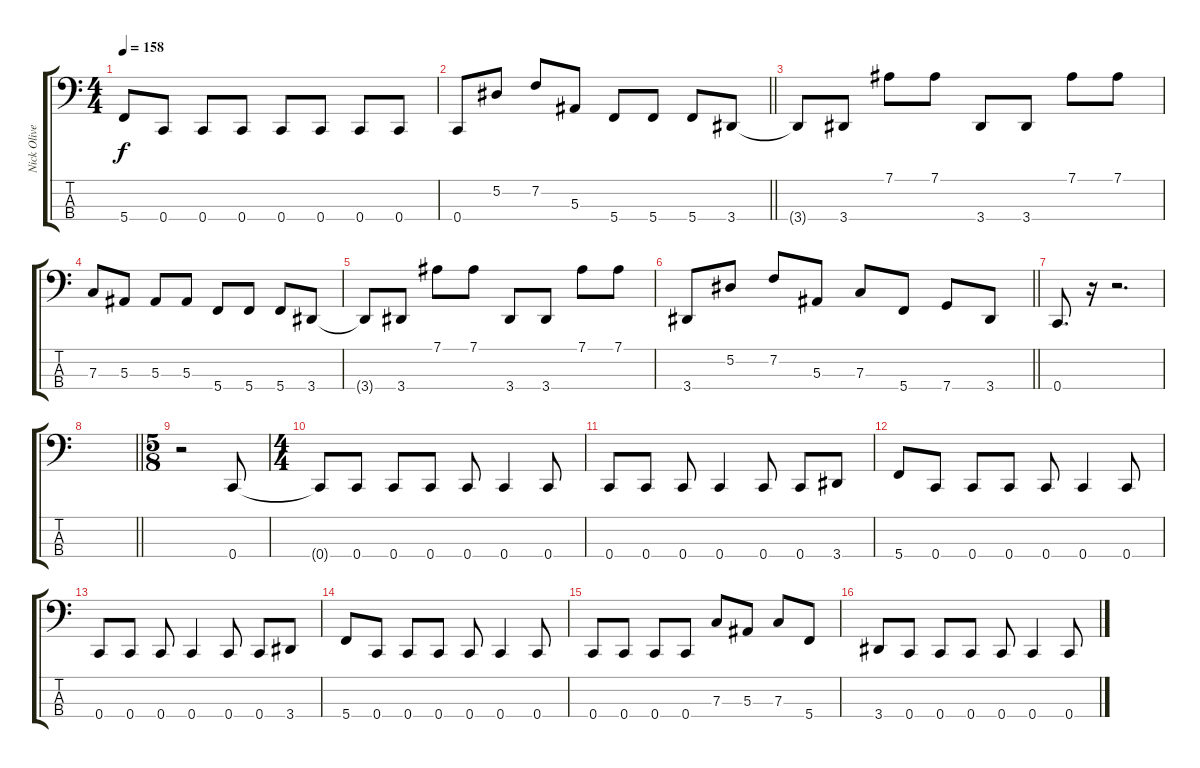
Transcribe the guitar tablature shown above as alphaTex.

\track ("Nick Oliveri" "Nick Olive") {instrument electricbasspick}
\staff {score tabs}
\tuning (Eb2 Bb1 F1 C1) {hide}
\ts (4 4)
\tempo 158
\clef f4
\ks c
5.4.8{dy f} 0.4.8 0.4.8 0.4.8 0.4.8 0.4.8 0.4.8 0.4.8 |
\barLineRight lightlight
0.4.8 5.2.8 7.2.8 5.3.8 5.4.8 5.4.8 5.4.8 3.4.8 |
3.4{t}.8 3.4.8 7.1.8 7.1.8 3.4.8 3.4.8 7.1.8 7.1.8 |
7.3.8 5.3.8 5.3.8 5.3.8 5.4.8 5.4.8 5.4.8 3.4.8 |
3.4{t}.8 3.4.8 7.1.8 7.1.8 3.4.8 3.4.8 7.1.8 7.1.8 |
\barLineRight lightlight
3.4.8 5.2.8 7.2.8 5.3.8 7.3.8 5.4.8 7.4.8 3.4.8 |
0.4.8{d} r.16 r.2{d} |
\barLineRight lightlight
|
\ts (5 8)
\section ("" "")
r.2 0.4.8 |
\ts (4 4)
0.4{t}.8 0.4.8 0.4.8 0.4.8 0.4.8 0.4.4 0.4.8 |
0.4.8 0.4.8 0.4.8 0.4.4 0.4.8 0.4.8 3.4.8 |
5.4.8 0.4.8 0.4.8 0.4.8 0.4.8 0.4.4 0.4.8 |
0.4.8 0.4.8 0.4.8 0.4.4 0.4.8 0.4.8 3.4.8 |
5.4.8 0.4.8 0.4.8 0.4.8 0.4.8 0.4.4 0.4.8 |
0.4.8 0.4.8 0.4.8 0.4.8 7.3.8 5.3.8 7.3.8 5.4.8 |
3.4.8 0.4.8 0.4.8 0.4.8 0.4.8 0.4.4 0.4.8
